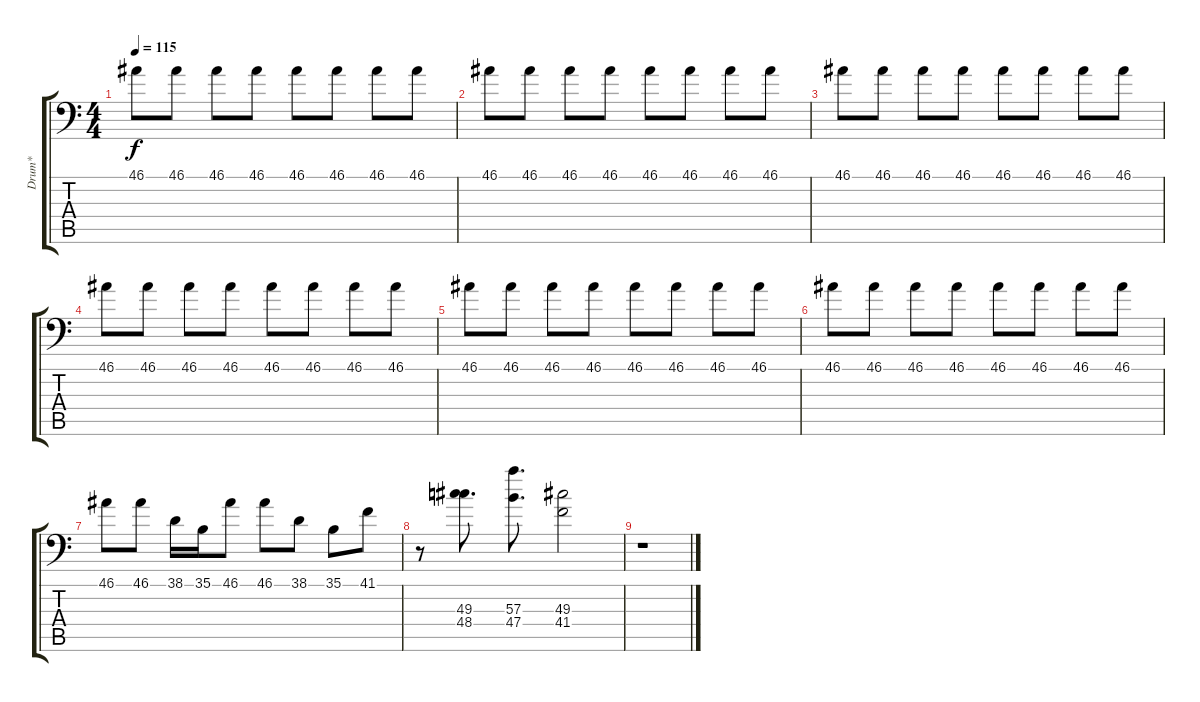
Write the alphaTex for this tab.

\track ("Drum*" "Drum*") {instrument acousticgrandpiano}
\staff {score tabs}
\tuning (C-1 C-1 C-1 C-1 C-1 C-1) {hide}
\ts (4 4)
\tempo 115
\clef f4
\ks c
46.1.8{dy f} 46.1.8 46.1.8 46.1.8 46.1.8 46.1.8 46.1.8 46.1.8 |
46.1.8 46.1.8 46.1.8 46.1.8 46.1.8 46.1.8 46.1.8 46.1.8 |
46.1.8 46.1.8 46.1.8 46.1.8 46.1.8 46.1.8 46.1.8 46.1.8 |
46.1.8 46.1.8 46.1.8 46.1.8 46.1.8 46.1.8 46.1.8 46.1.8 |
46.1.8 46.1.8 46.1.8 46.1.8 46.1.8 46.1.8 46.1.8 46.1.8 |
46.1.8 46.1.8 46.1.8 46.1.8 46.1.8 46.1.8 46.1.8 46.1.8 |
46.1.8 46.1.8 38.1.16 35.1.16 46.1.8 46.1.8 38.1.8 35.1.8 41.1.8 |
r.8 (49.3 48.4).8{d} (57.3 47.4).8{d} (49.3 41.4).2 |
r.1
